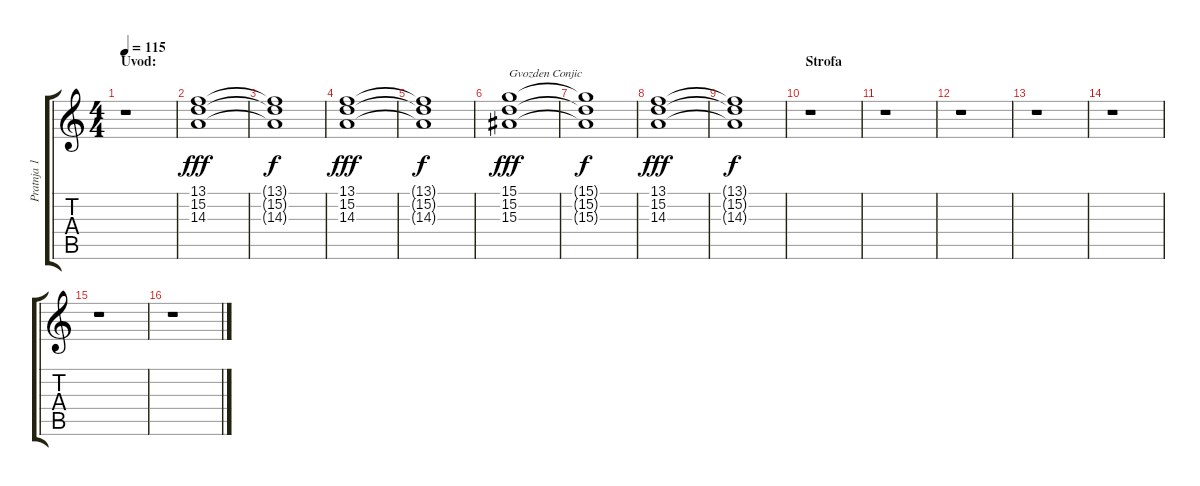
\track ("Pratnja 1" "Pratnja 1") {instrument stringensemble1}
\staff {score tabs}
\tuning (E4 B3 G3 D3 A2 E2) {hide}
\ts (4 4)
\section ("" "Uvod:")
\tempo 115
\clef g2
\ks c
r.1{dy fff instrument stringensemble1} |
(13.1 15.2 14.3).1 |
(13.1{t} 15.2{t} 14.3{t}).1{dy f} |
(13.1 15.2 14.3).1{dy fff} |
(13.1{t} 15.2{t} 14.3{t}).1{dy f} |
(15.1 15.2 15.3).1{txt "Gvozden Conjic" dy fff} |
(15.1{t} 15.2{t} 15.3{t}).1{dy f} |
(13.1 15.2 14.3).1{dy fff} |
(13.1{t} 15.2{t} 14.3{t}).1{dy f} |
\section ("" "Strofa")
r.1 |
r.1 |
r.1 |
r.1 |
r.1 |
r.1 |
r.1
